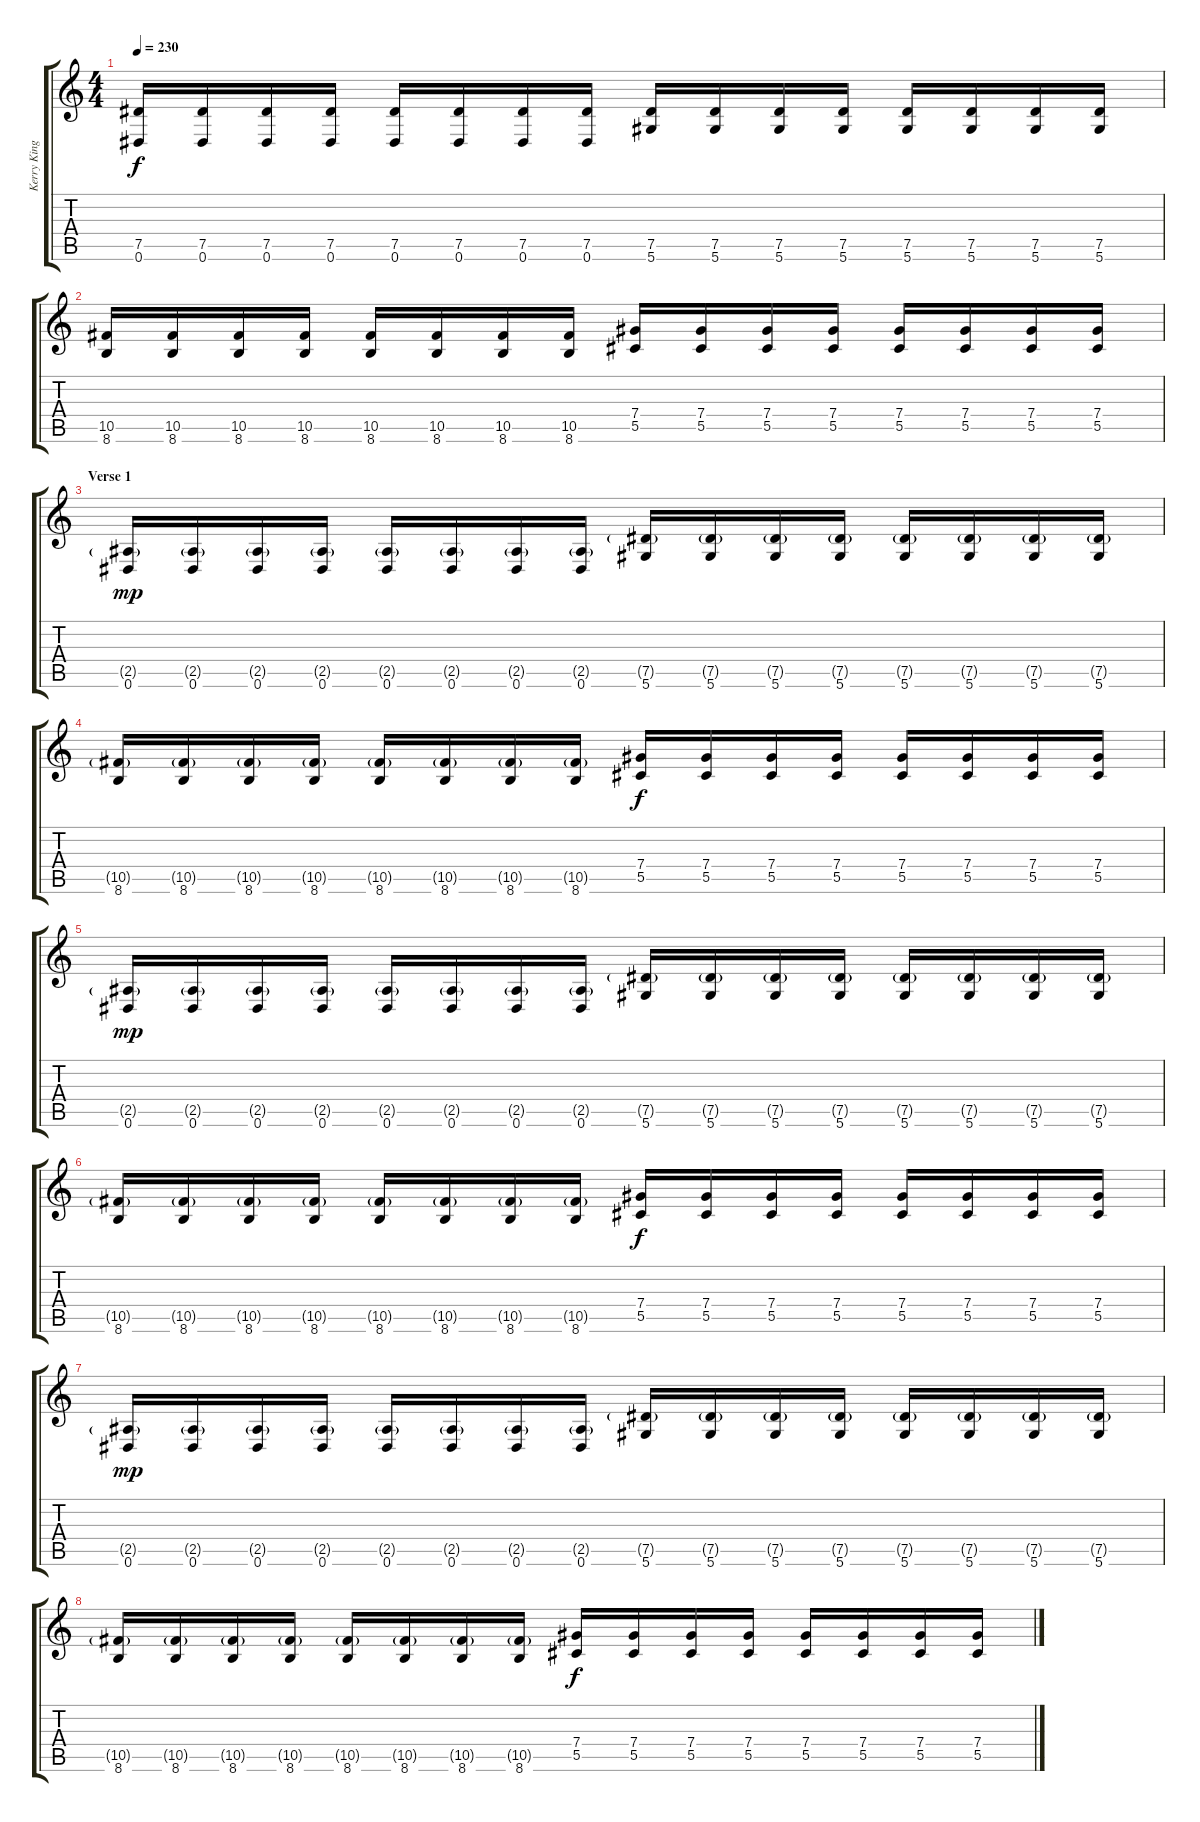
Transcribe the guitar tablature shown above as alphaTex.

\track ("Kerry King" "Kerry King") {instrument distortionguitar}
\staff {score tabs}
\tuning (Eb4 Bb3 Gb3 Db3 Ab2 Eb2) {hide}
\ts (4 4)
\tempo 230
\clef g2
\ks c
(7.5 0.6).16{dy f} (7.5 0.6).16 (7.5 0.6).16 (7.5 0.6).16 (7.5 0.6).16 (7.5 0.6).16 (7.5 0.6).16 (7.5 0.6).16 (7.5 5.6).16 (7.5 5.6).16 (7.5 5.6).16 (7.5 5.6).16 (7.5 5.6).16 (7.5 5.6).16 (7.5 5.6).16 (7.5 5.6).16 |
(10.5 8.6).16 (10.5 8.6).16 (10.5 8.6).16 (10.5 8.6).16 (10.5 8.6).16 (10.5 8.6).16 (10.5 8.6).16 (10.5 8.6).16 (7.4 5.5).16 (7.4 5.5).16 (7.4 5.5).16 (7.4 5.5).16 (7.4 5.5).16 (7.4 5.5).16 (7.4 5.5).16 (7.4 5.5).16 |
\section ("" "Verse 1")
(2.5{g} 0.6).16{dy mp} (2.5{g} 0.6).16 (2.5{g} 0.6).16 (2.5{g} 0.6).16 (2.5{g} 0.6).16 (2.5{g} 0.6).16 (2.5{g} 0.6).16 (2.5{g} 0.6).16 (7.5{g} 5.6).16 (7.5{g} 5.6).16 (7.5{g} 5.6).16 (7.5{g} 5.6).16 (7.5{g} 5.6).16 (7.5{g} 5.6).16 (7.5{g} 5.6).16 (7.5{g} 5.6).16 |
(10.5{g} 8.6).16 (10.5{g} 8.6).16 (10.5{g} 8.6).16 (10.5{g} 8.6).16 (10.5{g} 8.6).16 (10.5{g} 8.6).16 (10.5{g} 8.6).16 (10.5{g} 8.6).16 (7.4 5.5).16{dy f} (7.4 5.5).16 (7.4 5.5).16 (7.4 5.5).16 (7.4 5.5).16 (7.4 5.5).16 (7.4 5.5).16 (7.4 5.5).16 |
(2.5{g} 0.6).16{dy mp} (2.5{g} 0.6).16 (2.5{g} 0.6).16 (2.5{g} 0.6).16 (2.5{g} 0.6).16 (2.5{g} 0.6).16 (2.5{g} 0.6).16 (2.5{g} 0.6).16 (7.5{g} 5.6).16 (7.5{g} 5.6).16 (7.5{g} 5.6).16 (7.5{g} 5.6).16 (7.5{g} 5.6).16 (7.5{g} 5.6).16 (7.5{g} 5.6).16 (7.5{g} 5.6).16 |
(10.5{g} 8.6).16 (10.5{g} 8.6).16 (10.5{g} 8.6).16 (10.5{g} 8.6).16 (10.5{g} 8.6).16 (10.5{g} 8.6).16 (10.5{g} 8.6).16 (10.5{g} 8.6).16 (7.4 5.5).16{dy f} (7.4 5.5).16 (7.4 5.5).16 (7.4 5.5).16 (7.4 5.5).16 (7.4 5.5).16 (7.4 5.5).16 (7.4 5.5).16 |
(2.5{g} 0.6).16{dy mp} (2.5{g} 0.6).16 (2.5{g} 0.6).16 (2.5{g} 0.6).16 (2.5{g} 0.6).16 (2.5{g} 0.6).16 (2.5{g} 0.6).16 (2.5{g} 0.6).16 (7.5{g} 5.6).16 (7.5{g} 5.6).16 (7.5{g} 5.6).16 (7.5{g} 5.6).16 (7.5{g} 5.6).16 (7.5{g} 5.6).16 (7.5{g} 5.6).16 (7.5{g} 5.6).16 |
(10.5{g} 8.6).16 (10.5{g} 8.6).16 (10.5{g} 8.6).16 (10.5{g} 8.6).16 (10.5{g} 8.6).16 (10.5{g} 8.6).16 (10.5{g} 8.6).16 (10.5{g} 8.6).16 (7.4 5.5).16{dy f} (7.4 5.5).16 (7.4 5.5).16 (7.4 5.5).16 (7.4 5.5).16 (7.4 5.5).16 (7.4 5.5).16 (7.4 5.5).16
